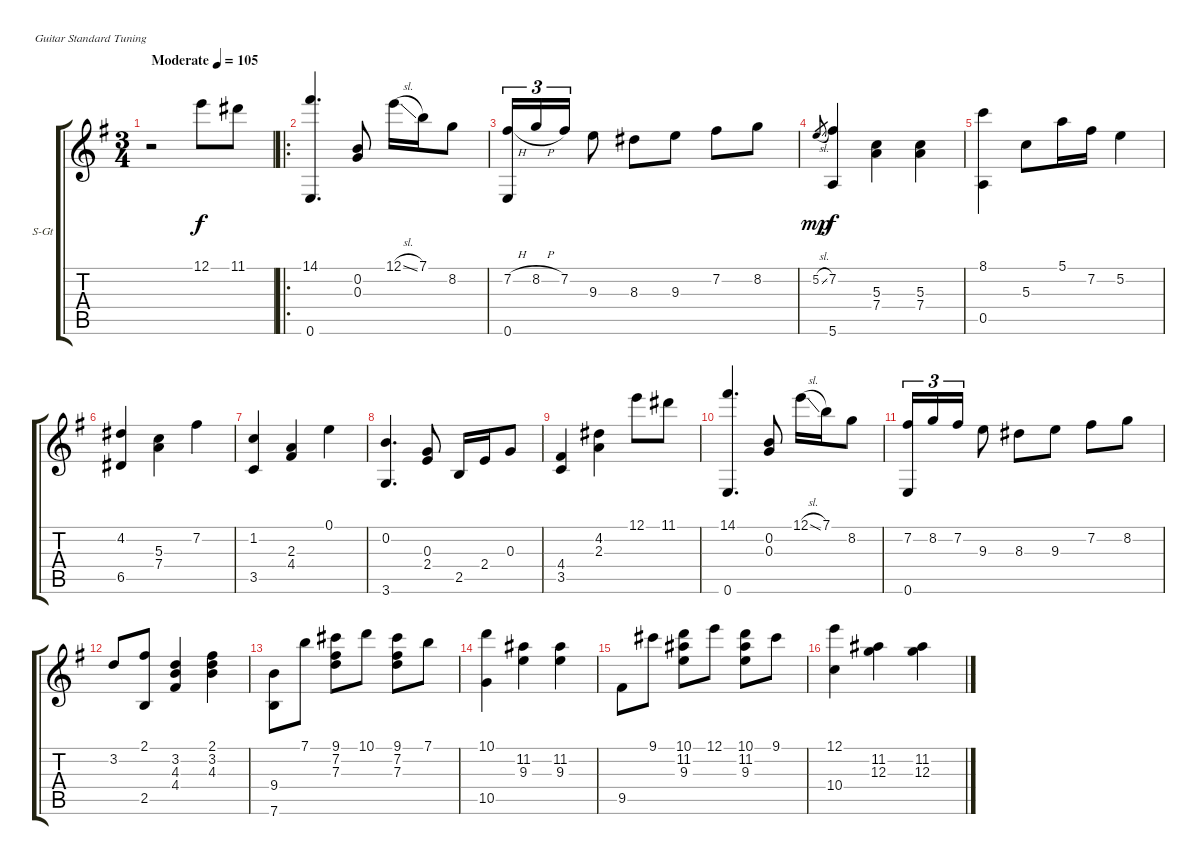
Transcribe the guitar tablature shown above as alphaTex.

\bracketExtendMode groupsimilarinstruments
\firstSystemTrackNameOrientation horizontal
\otherSystemsTrackNameOrientation horizontal
\track ("Track 1" "S-Gt") {instrument acousticguitarsteel}
\staff {score tabs}
\tuning (E4 B3 G3 D3 A2 E2)
\ts (3 4)
\beaming (8 2 2 2)
\tempo (105 "Moderate")
\clef g2
\ks eminor
r.2{dy f instrument acousticguitarsteel} 12.1.8 11.1.8 |
\ro
(14.1 0.6).4{d} (0.2 0.3).8 12.1{sl}.16 7.1.16 8.2.8 |
(7.2{h} 0.6).16{tu (3 2)} 8.2{h}.16{tu (3 2)} 7.2.16{tu (3 2)} 9.3.8 8.3.8 9.3.8 7.2.8 8.2.8 |
5.2{sl}.8{gr dy mp} (7.2 5.6).4{dy f} (5.3 7.4).4 (5.3 7.4).4 |
(8.1 0.5).4 5.3.8 5.1.16 7.2.16 5.2.4 |
(4.2 6.5).4 (5.3 7.4).4 7.2.4 |
(1.2 3.5).4 (2.3 4.4).4 0.1.4 |
(0.2 3.6).4{d} (0.3 2.4).8 2.5.16 2.4.16 0.3.8 |
(4.4 3.5).4 (4.2 2.3).4 12.1.8 11.1.8 |
(14.1 0.6).4{d} (0.2 0.3).8 12.1{sl}.16 7.1.16 8.2.8 |
(7.2 0.6).16{tu (3 2)} 8.2.16{tu (3 2)} 7.2.16{tu (3 2)} 9.3.8 8.3.8 9.3.8 7.2.8 8.2.8 |
3.2.8 (2.1 2.5).8 (3.2 4.3 4.4).4 (2.1 3.2 4.3).4 |
(9.4 7.6).8 7.1.8 (9.1 7.2 7.3).8 10.1.8 (9.1 7.2 7.3).8 7.1.8 |
(10.1 10.5).4 (11.2 9.3).4 (11.2 9.3).4 |
9.5.8 9.1.8 (10.1 11.2 9.3).8 12.1.8 (10.1 11.2 9.3).8 9.1.8 |
(12.1 10.4).4 (11.2 12.3).4 (11.2 12.3).4
